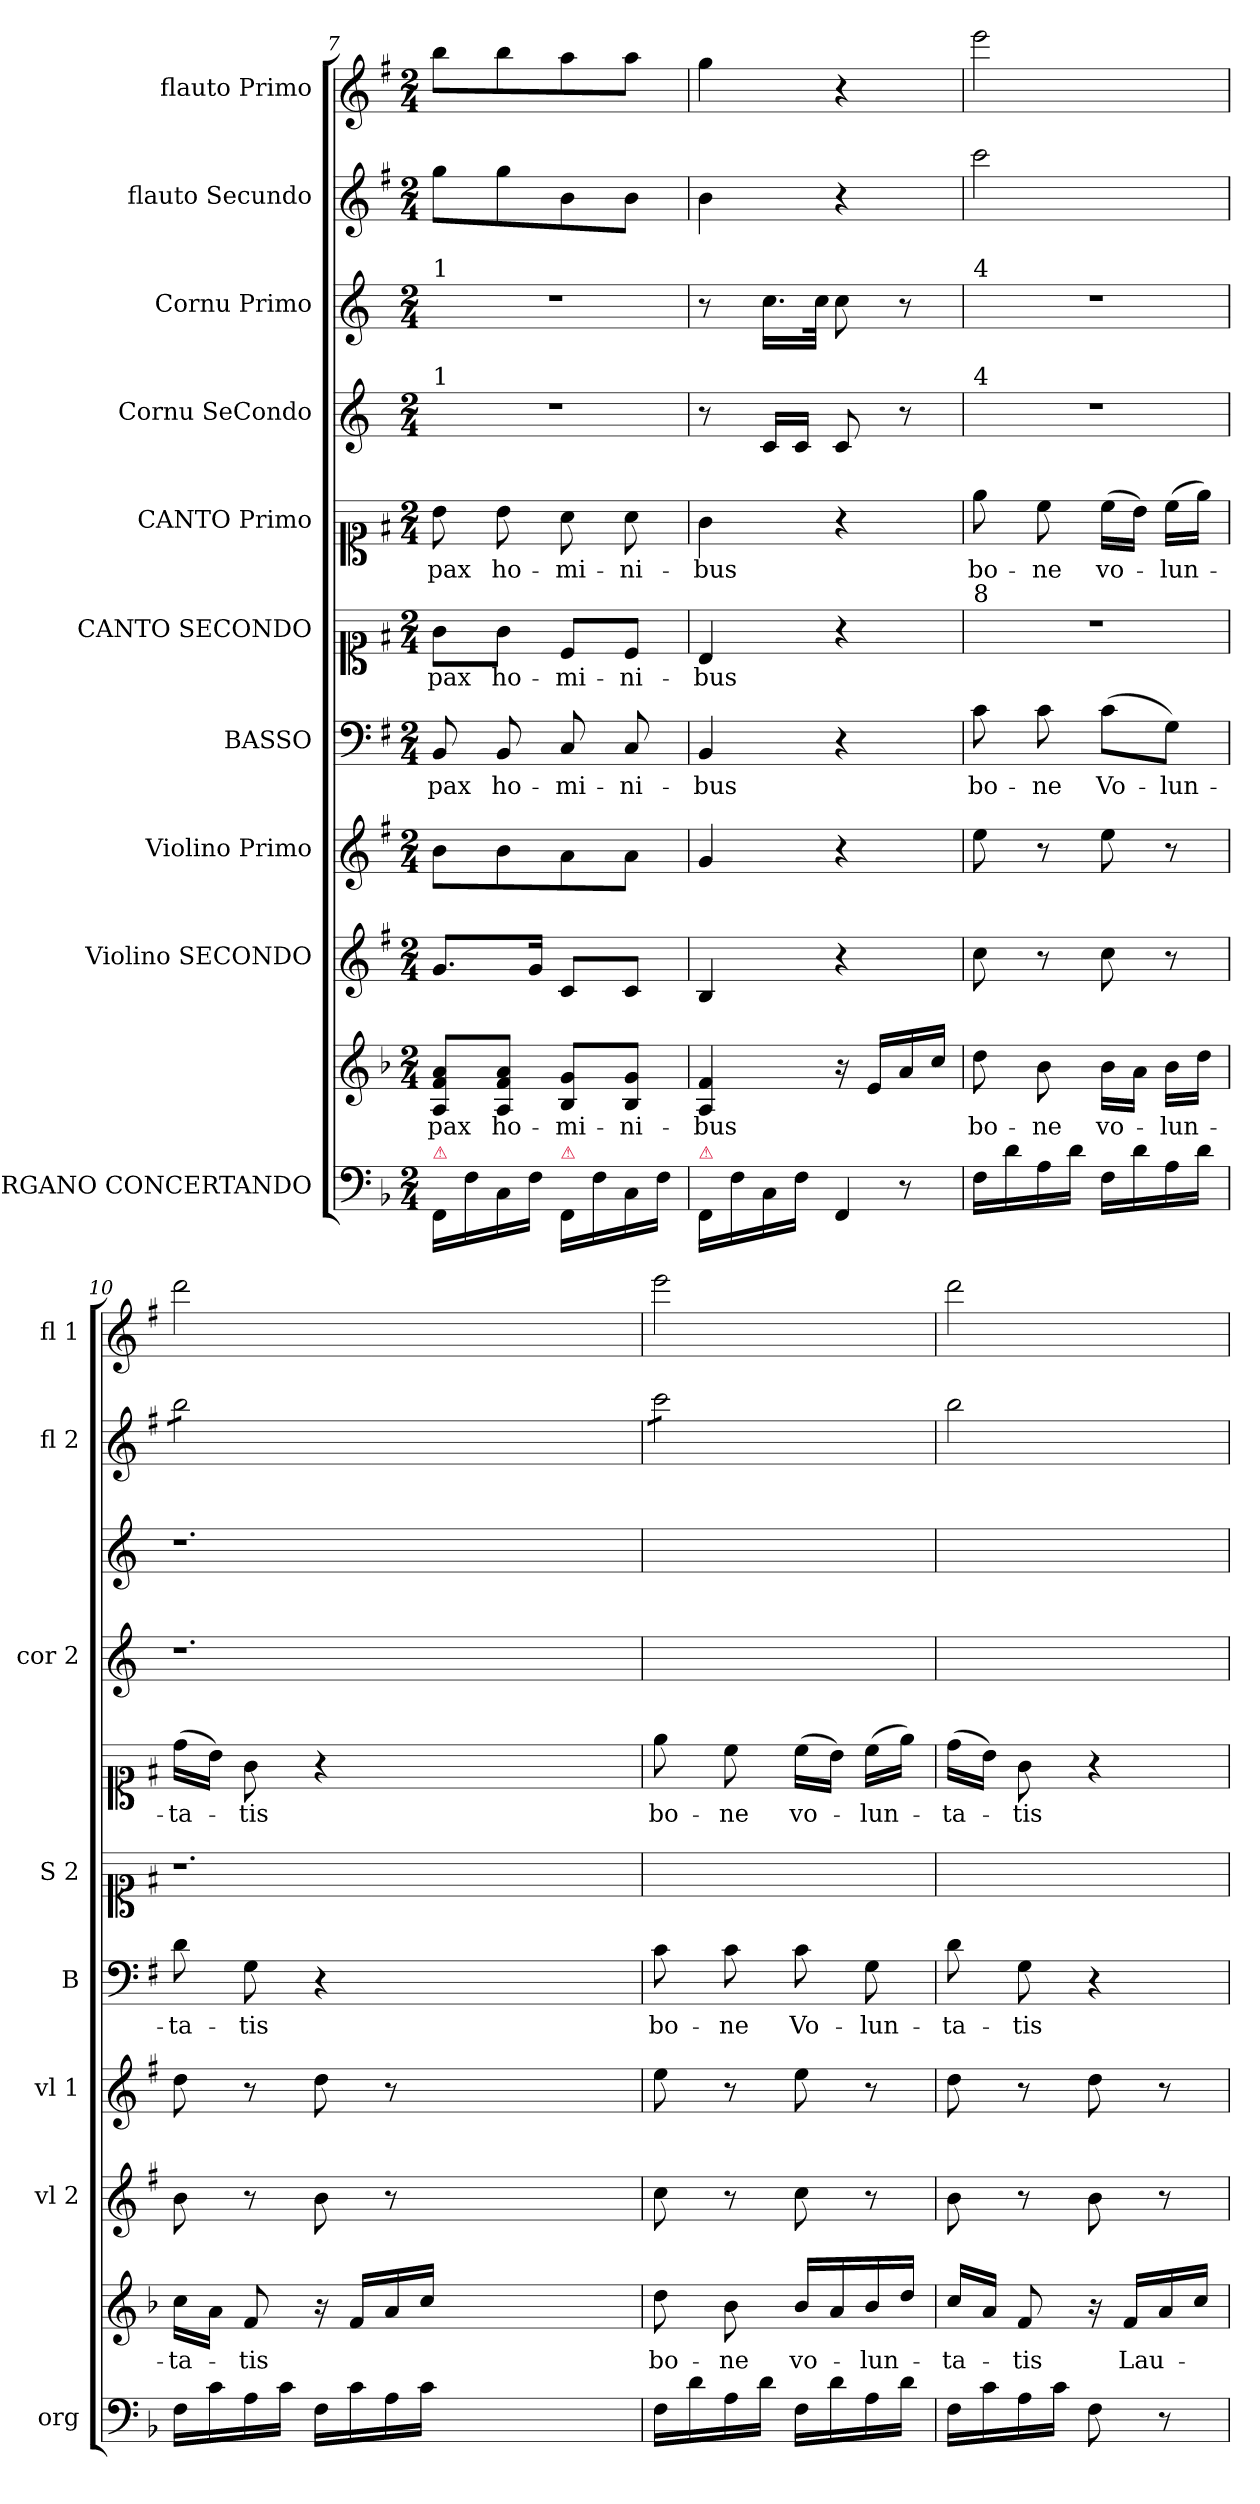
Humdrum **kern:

**kern	**kern	**text	**dynam	**kern	**dynam	**kern	**dynam	**kern	**text	**kern	**text	**kern	**text	**kern	**kern	**kern	**dynam	**kern	**dynam
*part10	*part10	*part10	*part10	*part9	*part9	*part8	*part8	*part7	*part7	*part6	*part6	*part5	*part5	*part4	*part3	*part2	*part2	*part1	*part1
*staff11	*staff10	*staff10	*staff10/11	*staff9	*staff9	*staff8	*staff8	*staff7	*staff7	*staff6	*staff6	*staff5	*staff5	*staff4	*staff3	*staff2	*staff2	*staff1	*staff1
*I"ORGANO CONCERTANDO	*	*	*	*I"Violino SECONDO	*	*I"Violino Primo	*	*I"BASSO	*	*I"CANTO SECONDO	*	*I"CANTO Primo	*	*I"Cornu SeCondo	*I"Cornu Primo	*I"flauto Secundo	*	*I"flauto Primo	*
*I'org	*	*	*	*I'vl 2	*	*I'vl 1	*	*I'B	*	*I'S 2	*	*	*	*I'cor 2	*	*I'fl 2	*	*I'fl 1	*
*clefF4	*clefG2	*	*	*clefG2	*	*clefG2	*	*clefF4	*	*clefC1	*	*clefC1	*	*clefG2	*clefG2	*clefG2	*	*clefG2	*
*ITrd-1c-2	*ITrd-1c-2	*	*	*	*	*	*	*	*	*	*	*	*	*ITrd3c5	*ITrd3c5	*	*	*	*
*k[f#]	*k[f#]	*	*	*k[f#]	*	*k[f#]	*	*k[f#]	*	*k[f#]	*	*k[f#]	*	*k[f#]	*k[f#]	*k[f#]	*	*k[f#]	*
*G:	*G:	*	*	*G:	*	*G:	*	*G:	*	*G:	*	*G:	*	*	*	*G:	*	*G:	*
*M2/4	*M2/4	*	*	*M2/4	*	*M2/4	*	*M2/4	*	*M2/4	*	*M2/4	*	*M2/4	*M2/4	*M2/4	*	*M2/4	*
=7	=7	=7	=7	=7	=7	=7	=7	=7	=7	=7	=7	=7	=7	=7	=7	=7	=7	=7	=7
!	!	!	!	!	!	!	!	!	!	!	!	!	!	!	!LO:TX:a:t=1	!	!	!	!
!	!	!	!	!	!	!	!	!	!	!	!	!	!	!LO:TX:a:t=1	!	!	!	!	!
!LO:TX:a:color=crimson:t=⚠	!	!	!	!	!	!	!	!	!	!	!	!	!	!	!	!	!	!	!
16GG/LL	8B/ 8g/ 8b/L	pax	.	8.g/L	.	8b\L	.	8BB/	pax	8g\L	pax	8b\	pax	2r	2r	8gg\L	.	8bb\L	.
16G\	.	.	.	.	.	.	.	.	.	.	.	.	.	.	.	.	.	.	.
16D\	8B/ 8g/ 8b/J	ho-	.	.	.	8b\	.	8BB/	ho-	8g\J	ho-	8b\	ho-	.	.	8gg\	.	8bb\	.
16G\JJ	.	.	.	16g/Jk	.	.	.	.	.	.	.	.	.	.	.	.	.	.	.
!LO:TX:a:color=crimson:t=⚠	!	!	!	!	!	!	!	!	!	!	!	!	!	!	!	!	!	!	!
16GG/LL	8c/ 8a/L	-mi-	.	8c/L	.	8a\	.	8C/	-mi-	8c/L	-mi-	8a\	-mi-	.	.	8b\	.	8aa\	.
16G\	.	.	.	.	.	.	.	.	.	.	.	.	.	.	.	.	.	.	.
16D\	8c/ 8a/J	-ni-	.	8c/J	.	8a\J	.	8C/	-ni-	8c/J	-ni-	8a\	-ni-	.	.	8b\J	.	8aa\J	.
16G\JJ	.	.	.	.	.	.	.	.	.	.	.	.	.	.	.	.	.	.	.
=8	=8	=8	=8	=8	=8	=8	=8	=8	=8	=8	=8	=8	=8	=8	=8	=8	=8	=8	=8
!LO:TX:a:color=crimson:t=⚠	!	!	!	!	!	!	!	!	!	!	!	!	!	!	!	!	!	!	!
16GG/LL	4B/ 4g/	-bus	.	4B/	.	4g/	.	4BB/	-bus	4B/	-bus	4g\	-bus	8r	8r	4b\	.	4gg\	.
16G\	.	.	.	.	.	.	.	.	.	.	.	.	.	.	.	.	.	.	.
16D\	.	.	.	.	.	.	.	.	.	.	.	.	.	16G/LL	16.g\LL	.	.	.	.
16G\JJ	.	.	.	.	.	.	.	.	.	.	.	.	.	16G/JJ	.	.	.	.	.
.	.	.	.	.	.	.	.	.	.	.	.	.	.	.	32g\JJk	.	.	.	.
!LO:N:vis=4	!	!	!	!	!	!	!	!	!	!	!	!	!	!	!	!	!	!	!
8GG/	16r	.	.	4r	.	4r	.	4r	.	4r	.	4r	.	8G/	8g\	4r	.	4r	.
!	!	!	!LO:DY:a	!	!	!	!	!	!	!	!	!	!	!	!	!	!	!	!
.	16f#/LL	.	Piano	.	.	.	.	.	.	.	.	.	.	.	.	.	.	.	.
8r	16b/	.	.	.	.	.	.	.	.	.	.	.	.	8r	8r	.	.	.	.
.	16dd/JJ	.	.	.	.	.	.	.	.	.	.	.	.	.	.	.	.	.	.
=9	=9	=9	=9	=9	=9	=9	=9	=9	=9	=9	=9	=9	=9	=9	=9	=9	=9	=9	=9
!	!	!	!	!	!	!	!	!	!	!	!	!	!	!	!LO:TX:a:t=4	!	!	!	!
!	!	!	!	!	!	!	!	!	!	!	!	!	!	!LO:TX:a:t=4	!	!	!	!	!
!	!	!	!	!	!	!	!	!	!	!LO:TX:a:t=8	!	!	!	!	!	!	!	!	!
!	!	!	!	!	!LO:DY:b	!	!LO:DY:a	!	!	!	!	!	!	!	!	!	!LO:DY:a:rj	!	!LO:DY:a:rj
!	!	!	!	!	!	!	!	!	!	!	!	!	!	!	!	!	!	!	!LO:DY:n=1:b
16G\LL	8ee\	bo-	.	8cc\	po.	8ee\	Pia	8c\	bo-	2r	.	8ee\	bo-	2r	2r	2ccc\	Pia	2eee\	Pia piano
16e\	.	.	.	.	.	.	.	.	.	.	.	.	.	.	.	.	.	.	.
16B\	8cc\	-ne	.	8r	.	8r	.	8c\	-ne	.	.	8cc\	-ne	.	.	.	.	.	.
16e\JJ	.	.	.	.	.	.	.	.	.	.	.	.	.	.	.	.	.	.	.
16G\LL	16cc\LL	vo-	.	8cc\	.	8ee\	.	(8c\L	Vo-	.	.	(16cc\LL	vo-	.	.	.	.	.	.
16e\	16b\JJ	.	.	.	.	.	.	.	.	.	.	16b\JJ)	.	.	.	.	.	.	.
16B\	16cc\LL	-lun-	.	8r	.	8r	.	8G\J)	-lun-	.	.	(16cc\LL	-lun-	.	.	.	.	.	.
16e\JJ	16ee\JJ	.	.	.	.	.	.	.	.	.	.	16ee\JJ)	.	.	.	.	.	.	.
=10	=10	=10	=10	=10	=10	=10	=10	=10	=10	=10	=10	=10	=10	=10	=10	=10	=10	=10	=10
*	*	*	*	*	*	*	*	*	*	*	*	*	*	*	*	*tremolo	*	*	*
16G\LL	16dd\LL	-ta-	.	8b\	.	8dd\	.	8d\	-ta-	1.r	.	(16dd\LL	-ta-	1.r	1.r	8bb\L	.	2ddd\	.
16d\	16b\JJ	.	.	.	.	.	.	.	.	.	.	16b\JJ)	.	.	.	.	.	.	.
16B\	8g/	-tis	.	8r	.	8r	.	8G\	-tis	.	.	8g\	-tis	.	.	8bb\	.	.	.
16d\JJ	.	.	.	.	.	.	.	.	.	.	.	.	.	.	.	.	.	.	.
16G\LL	16r	.	.	8b\	.	8dd\	.	4r	.	.	.	4r	.	.	.	8bb\	.	.	.
16d\	16g/LL	.	.	.	.	.	.	.	.	.	.	.	.	.	.	.	.	.	.
16B\	16b/	.	.	8r	.	8r	.	.	.	.	.	.	.	.	.	8bb\J	.	.	.
16d\JJ	16dd/JJ	.	.	.	.	.	.	.	.	.	.	.	.	.	.	.	.	.	.
1ryy	1ryy	.	.	1ryy	.	1ryy	.	1ryy	.	.	.	1ryy	.	.	.	1ryy	.	1ryy	.
=11	=11	=11	=11	=11	=11	=11	=11	=11	=11	=11	=11	=11	=11	=11	=11	=11	=11	=11	=11
16G\LL	8ee\	bo-	.	8cc\	.	8ee\	.	8c\	bo-	2ryy	.	8ee\	bo-	2ryy	2ryy	8ccc\L	.	2eee\	.
16e\	.	.	.	.	.	.	.	.	.	.	.	.	.	.	.	.	.	.	.
16B\	8cc\	-ne	.	8r	.	8r	.	8c\	-ne	.	.	8cc\	-ne	.	.	8ccc\	.	.	.
16e\JJ	.	.	.	.	.	.	.	.	.	.	.	.	.	.	.	.	.	.	.
16G\LL	16cc/LL	vo-	.	8cc\	.	8ee\	.	8c\	Vo-	.	.	(16cc\LL	vo-	.	.	8ccc\	.	.	.
16e\	16b/	.	.	.	.	.	.	.	.	.	.	16b\JJ)	.	.	.	.	.	.	.
16B\	16cc/	-lun-	.	8r	.	8r	.	8G\	-lun-	.	.	(16cc\LL	-lun-	.	.	8ccc\J	.	.	.
*	*	*	*	*	*	*	*	*	*	*	*	*	*	*	*	*Xtremolo	*	*	*
16e\JJ	16ee/JJ	.	.	.	.	.	.	.	.	.	.	16ee\JJ)	.	.	.	.	.	.	.
=12	=12	=12	=12	=12	=12	=12	=12	=12	=12	=12	=12	=12	=12	=12	=12	=12	=12	=12	=12
16G\LL	16dd/LL	-ta-	.	8b\	.	8dd\	.	8d\	-ta-	2ryy	.	(16dd\LL	-ta-	2ryy	2ryy	2bb\	.	2ddd\	.
16d\	16b/JJ	.	.	.	.	.	.	.	.	.	.	16b\JJ)	.	.	.	.	.	.	.
16B\	8g/	-tis	.	8r	.	8r	.	8G\	-tis	.	.	8g\	-tis	.	.	.	.	.	.
16d\JJ	.	.	.	.	.	.	.	.	.	.	.	.	.	.	.	.	.	.	.
8G\	16r	.	.	8b\	.	8dd\	.	4r	.	.	.	4r	.	.	.	.	.	.	.
.	16g/LL	Lau-	.	.	.	.	.	.	.	.	.	.	.	.	.	.	.	.	.
8r	16b/	.	.	8r	.	8r	.	.	.	.	.	.	.	.	.	.	.	.	.
.	16dd/JJ	.	.	.	.	.	.	.	.	.	.	.	.	.	.	.	.	.	.
=	=	=	=	=	=	=	=	=	=	=	=	=	=	=	=	=	=	=	=
*-	*-	*-	*-	*-	*-	*-	*-	*-	*-	*-	*-	*-	*-	*-	*-	*-	*-	*-	*-
